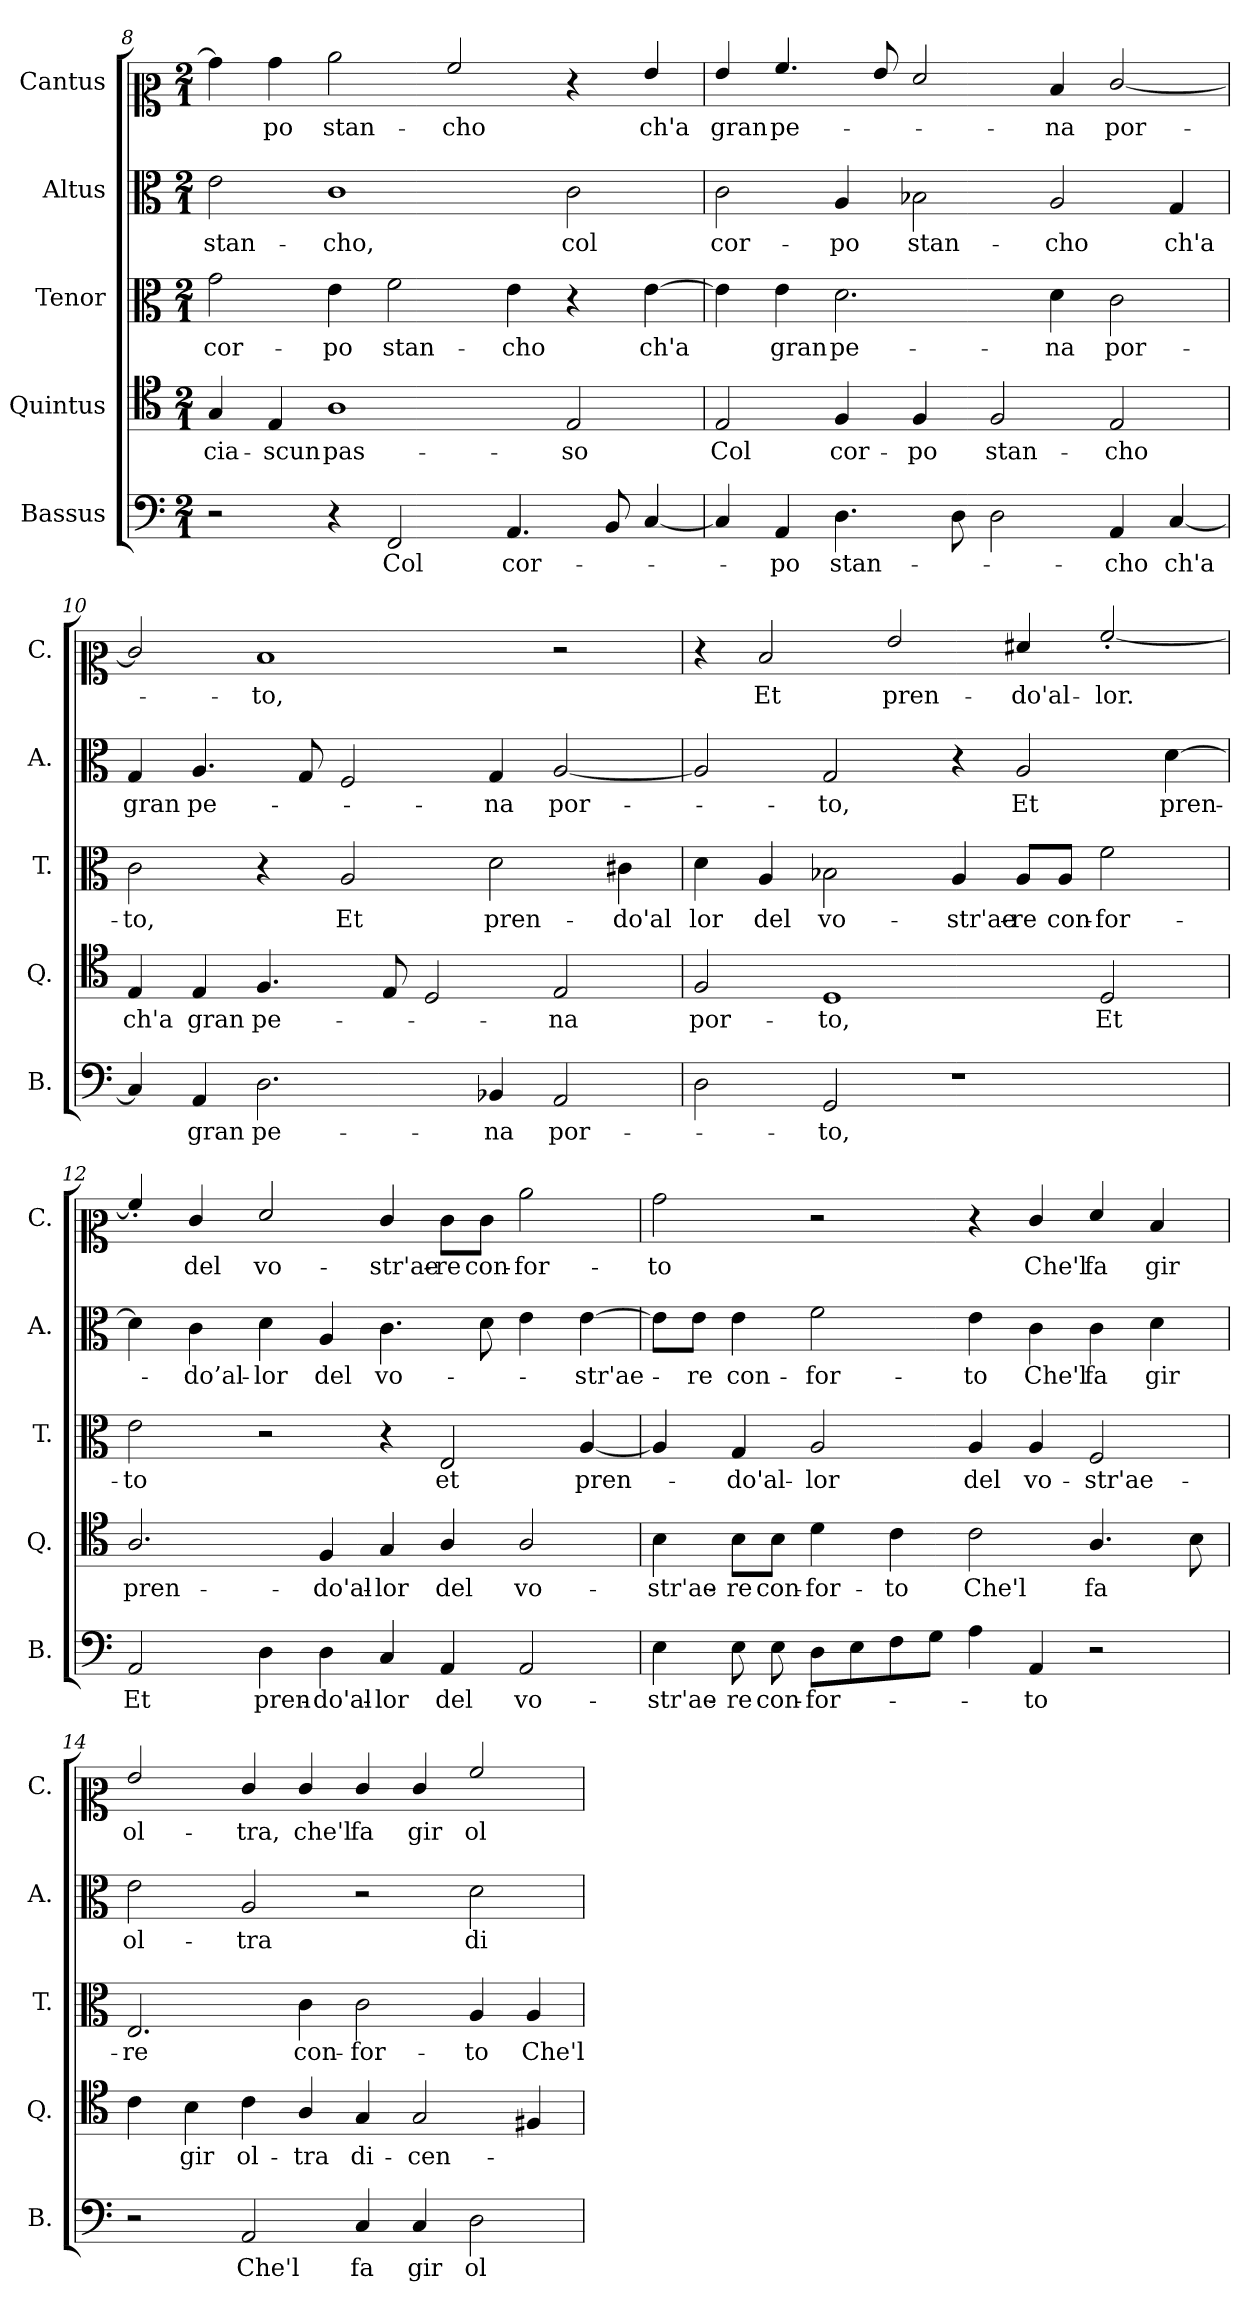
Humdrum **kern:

**kern	**text	**kern	**text	**kern	**text	**kern	**text	**kern	**text
*part5	*part5	*part4	*part4	*part3	*part3	*part2	*part2	*part1	*part1
*staff5	*staff5	*staff4	*staff4	*staff3	*staff3	*staff2	*staff2	*staff1	*staff1
*I"Bassus	*	*I"Quintus	*	*I"Tenor	*	*I"Altus	*	*I"Cantus	*
*I'B.	*	*I'Q.	*	*I'T.	*	*I'A.	*	*I'C.	*
*clefF4	*	*clefC4	*	*clefC3	*	*clefC3	*	*clefC2	*
*k[]	*	*k[]	*	*k[]	*	*k[]	*	*k[]	*
*M2/1	*	*M2/1	*	*M2/1	*	*M2/1	*	*M2/1	*
=8	=8	=8	=8	=8	=8	=8	=8	=8	=8
!	!	!	!LO:LY:b	!	!LO:LY:b	!	!LO:LY:b	!	!
2r	.	4G/	cia-	2g\	cor-	2e\	stan-	4b\]	.
!	!	!	!LO:LY:b	!	!	!	!	!	!LO:LY:b
.	.	4E/	-scun	.	.	.	.	4b\	-po
!	!	!	!LO:LY:b	!	!LO:LY:b	!	!LO:LY:b	!	!LO:LY:b
4r	.	1A	pas-	4e\	-po	1c	-cho,	2cc\	stan-
!	!LO:LY:b	!	!	!	!LO:LY:b	!	!	!	!
2FF/	Col	.	.	2f\	stan-	.	.	.	.
!	!	!	!	!	!	!	!	!	!LO:LY:b
.	.	.	.	.	.	.	.	2a/	-cho
!	!LO:LY:b	!	!	!	!LO:LY:b	!	!	!	!
4.AA/	cor-	.	.	4e\	-cho	.	.	.	.
!	!	!	!LO:LY:b	!	!	!	!LO:LY:b	!	!
.	.	2E/	-so	4r	.	2c\	col	4r	.
8BB/	.	.	.	.	.	.	.	.	.
!	!	!	!	!	!LO:LY:b	!	!	!	!LO:LY:b
[4C/	.	.	.	[4e\	ch'a	.	.	4g/	ch'a
=9	=9	=9	=9	=9	=9	=9	=9	=9	=9
!	!	!	!LO:LY:b	!	!	!	!LO:LY:b	!	!LO:LY:b
4C/]	.	2E/	Col	4e\]	.	2c\	cor-	4g/	gran
!	!LO:LY:b	!	!	!	!LO:LY:b	!	!	!	!LO:LY:b
4AA/	-po	.	.	4e\	gran	.	.	4.a/	pe-
!	!LO:LY:b	!	!LO:LY:b	!	!LO:LY:b	!	!LO:LY:b	!	!
4.D\	stan-	4F/	cor-	2.d\	pe-	4A/	-po	.	.
.	.	.	.	.	.	.	.	8g/	.
!	!	!	!LO:LY:b	!	!	!	!LO:LY:b	!	!
.	.	4F/	-po	.	.	2B-X\	stan-	2f/	.
8D\	.	.	.	.	.	.	.	.	.
!	!	!	!LO:LY:b	!	!	!	!	!	!
2D\	.	2F/	stan-	.	.	.	.	.	.
!	!	!	!	!	!LO:LY:b	!	!LO:LY:b	!	!LO:LY:b
.	.	.	.	4d\	-na	2A/	-cho	4d/	-na
!	!LO:LY:b	!	!LO:LY:b	!	!LO:LY:b	!	!	!	!LO:LY:b
4AA/	-cho	2E/	-cho	2c\	por-	.	.	[2e/	por-
!	!LO:LY:b	!	!	!	!	!	!LO:LY:b	!	!
[4C/	ch'a	.	.	.	.	4G/	ch'a	.	.
=10	=10	=10	=10	=10	=10	=10	=10	=10	=10
!	!	!	!LO:LY:b	!	!LO:LY:b	!	!LO:LY:b	!	!
4C/]	.	4E/	ch'a	2c\	-to,	4G/	gran	2e/]	.
!	!LO:LY:b	!	!LO:LY:b	!	!	!	!LO:LY:b	!	!
4AA/	gran	4E/	gran	.	.	4.A/	pe-	.	.
!	!LO:LY:b	!	!LO:LY:b	!	!	!	!	!	!LO:LY:b
2.D\	pe-	4.F/	pe-	4r	.	.	.	1d	-to,
.	.	.	.	.	.	8G/	.	.	.
!	!	!	!	!	!LO:LY:b	!	!	!	!
.	.	.	.	2A/	Et	2F/	.	.	.
.	.	8E/	.	.	.	.	.	.	.
.	.	2D/	.	.	.	.	.	.	.
!	!LO:LY:b	!	!	!	!LO:LY:b	!	!LO:LY:b	!	!
4BB-X/	na	.	.	2d\	pren-	4G/	-na	.	.
!	!LO:LY:b	!	!LO:LY:b	!	!	!	!LO:LY:b	!	!
2AA/	por-	2E/	-na	.	.	[2A/	por-	2r	.
!	!	!	!	!	!LO:LY:b	!	!	!	!
.	.	.	.	4c#X\	-do'al	.	.	.	.
!!LO:PB:g=z
=11	=11	=11	=11	=11	=11	=11	=11	=11	=11
!	!	!	!LO:LY:b	!	!LO:LY:b	!	!	!	!
2D\	.	2F/	por-	4d\	lor	2A/]	.	4r	.
!	!	!	!	!	!LO:LY:b	!	!	!	!LO:LY:b
.	.	.	.	4A/	del	.	.	2d/	Et
!	!LO:LY:b	!	!LO:LY:b	!	!LO:LY:b	!	!LO:LY:b	!	!
2GG/	-to,	1D	-to,	2B-X\	vo-	2G/	-to,	.	.
!	!	!	!	!	!	!	!	!	!LO:LY:b
.	.	.	.	.	.	.	.	2g/	pren-
!	!	!	!	!	!LO:LY:b	!	!	!	!
1r	.	.	.	4A/	-str'ae-	4r	.	.	.
!	!	!	!	!	!LO:LY:b	!	!LO:LY:b	!	!LO:LY:b
.	.	.	.	8A/L	-re	2A/	Et	4f#X/	-do'al-
!	!	!	!	!	!LO:LY:b	!	!	!	!
.	.	.	.	8A/J	con-	.	.	.	.
!	!	!	!LO:LY:b	!	!LO:LY:b	!	!	!	!LO:LY:b
.	.	2D/	Et	2f\	-for-	.	.	[2a'/	-lor.
!	!	!	!	!	!	!	!LO:LY:b	!	!
.	.	.	.	.	.	[4d\	pren-	.	.
=12	=12	=12	=12	=12	=12	=12	=12	=12	=12
!	!LO:LY:b	!	!LO:LY:b	!	!LO:LY:b	!	!	!	!
2AA/	Et	2.A/	pren-	2e\	-to	4d\]	.	4a'/]	.
!	!	!	!	!	!	!	!LO:LY:b	!	!LO:LY:b
.	.	.	.	.	.	4c\	-do’al-	4e/	del
!	!LO:LY:b	!	!	!	!	!	!LO:LY:b	!	!LO:LY:b
4D\	pren-	.	.	2r	.	4d\	-lor	2f/	vo-
!	!LO:LY:b	!	!LO:LY:b	!	!	!	!LO:LY:b	!	!
4D\	-do'al-	4F/	-do'al-	.	.	4A/	del	.	.
!	!LO:LY:b	!	!LO:LY:b	!	!	!	!LO:LY:b	!	!LO:LY:b
4C/	-lor	4G/	-lor	4r	.	4.c\	vo-	4e/	-str'ae-
!	!LO:LY:b	!	!LO:LY:b	!	!LO:LY:b	!	!	!	!LO:LY:b
4AA/	del	4A/	del	2E/	et	.	.	8e\L	-re
!	!	!	!	!	!	!	!	!	!LO:LY:b
.	.	.	.	.	.	8d\	.	8e\J	con-
!	!LO:LY:b	!	!LO:LY:b	!	!	!	!	!	!LO:LY:b
2AA/	vo-	2A/	vo-	.	.	4e\	.	2cc\	-for-
!	!	!	!	!	!LO:LY:b	!	!LO:LY:b	!	!
.	.	.	.	[4A/	pren-	[4e\	-str'ae-	.	.
=13	=13	=13	=13	=13	=13	=13	=13	=13	=13
!	!LO:LY:b	!	!LO:LY:b	!	!	!	!	!	!LO:LY:b
4E\	-str'ae-	4B\	-str'ae-	4A/]	.	8e\L]	.	2b\	-to
!	!	!	!	!	!	!	!LO:LY:b	!	!
.	.	.	.	.	.	8e\J	-re	.	.
!	!LO:LY:b	!	!LO:LY:b	!	!LO:LY:b	!	!LO:LY:b	!	!
8E\	-re	8B\L	-re	4G/	-do'al-	4e\	con-	.	.
!	!LO:LY:b	!	!LO:LY:b	!	!	!	!	!	!
8E\	con-	8B\J	con-	.	.	.	.	.	.
!	!LO:LY:b	!	!LO:LY:b	!	!LO:LY:b	!	!LO:LY:b	!	!
8D\L	-for-	4d\	-for-	2A/	-lor	2f\	-for-	2r	.
8E\	.	.	.	.	.	.	.	.	.
!	!	!	!LO:LY:b	!	!	!	!	!	!
8F\	.	4c\	-to	.	.	.	.	.	.
8G\J	.	.	.	.	.	.	.	.	.
!	!	!	!LO:LY:b	!	!LO:LY:b	!	!LO:LY:b	!	!
4A\	.	2c\	Che'l	4A/	del	4e\	-to	4r	.
!	!LO:LY:b	!	!	!	!LO:LY:b	!	!LO:LY:b	!	!LO:LY:b
4AA/	-to	.	.	4A/	vo-	4c\	Che'l	4e/	Che'l
!	!	!	!LO:LY:b	!	!LO:LY:b	!	!LO:LY:b	!	!LO:LY:b
2r	.	4.A/	fa	2F/	-str'ae-	4c\	fa	4f/	fa
!	!	!	!	!	!	!	!LO:LY:b	!	!LO:LY:b
.	.	.	.	.	.	4d\	gir	4d/	gir
.	.	8B\	.	.	.	.	.	.	.
!!LO:LB:g=z
=14	=14	=14	=14	=14	=14	=14	=14	=14	=14
!	!	!	!	!	!LO:LY:b	!	!LO:LY:b	!	!LO:LY:b
2r	.	4c\	.	2.E/	-re	2e\	ol-	2g/	ol-
!	!	!	!LO:LY:b	!	!	!	!	!	!
.	.	4B\	gir	.	.	.	.	.	.
!	!LO:LY:b	!	!LO:LY:b	!	!	!	!LO:LY:b	!	!LO:LY:b
2AA/	Che'l	4c\	ol-	.	.	2A/	-tra	4e/	-tra,
!	!	!	!LO:LY:b	!	!LO:LY:b	!	!	!	!LO:LY:b
.	.	4A/	-tra	4c\	con-	.	.	4e/	che'l
!	!LO:LY:b	!	!LO:LY:b	!	!LO:LY:b	!	!	!	!LO:LY:b
4C/	fa	4G/	di-	2c\	-for-	2r	.	4e/	fa
!	!LO:LY:b	!	!LO:LY:b	!	!	!	!	!	!LO:LY:b
4C/	gir	2G/	-cen-	.	.	.	.	4e/	gir
!	!LO:LY:b	!	!	!	!LO:LY:b	!	!LO:LY:b	!	!LO:LY:b
2D\	ol-	.	.	4A/	-to	2d\	di-	2a/	ol-
!	!	!	!	!	!LO:LY:b	!	!	!	!
.	.	4F#X/	.	4A/	Che'l	.	.	.	.
=	=	=	=	=	=	=	=	=	=
*-	*-	*-	*-	*-	*-	*-	*-	*-	*-
